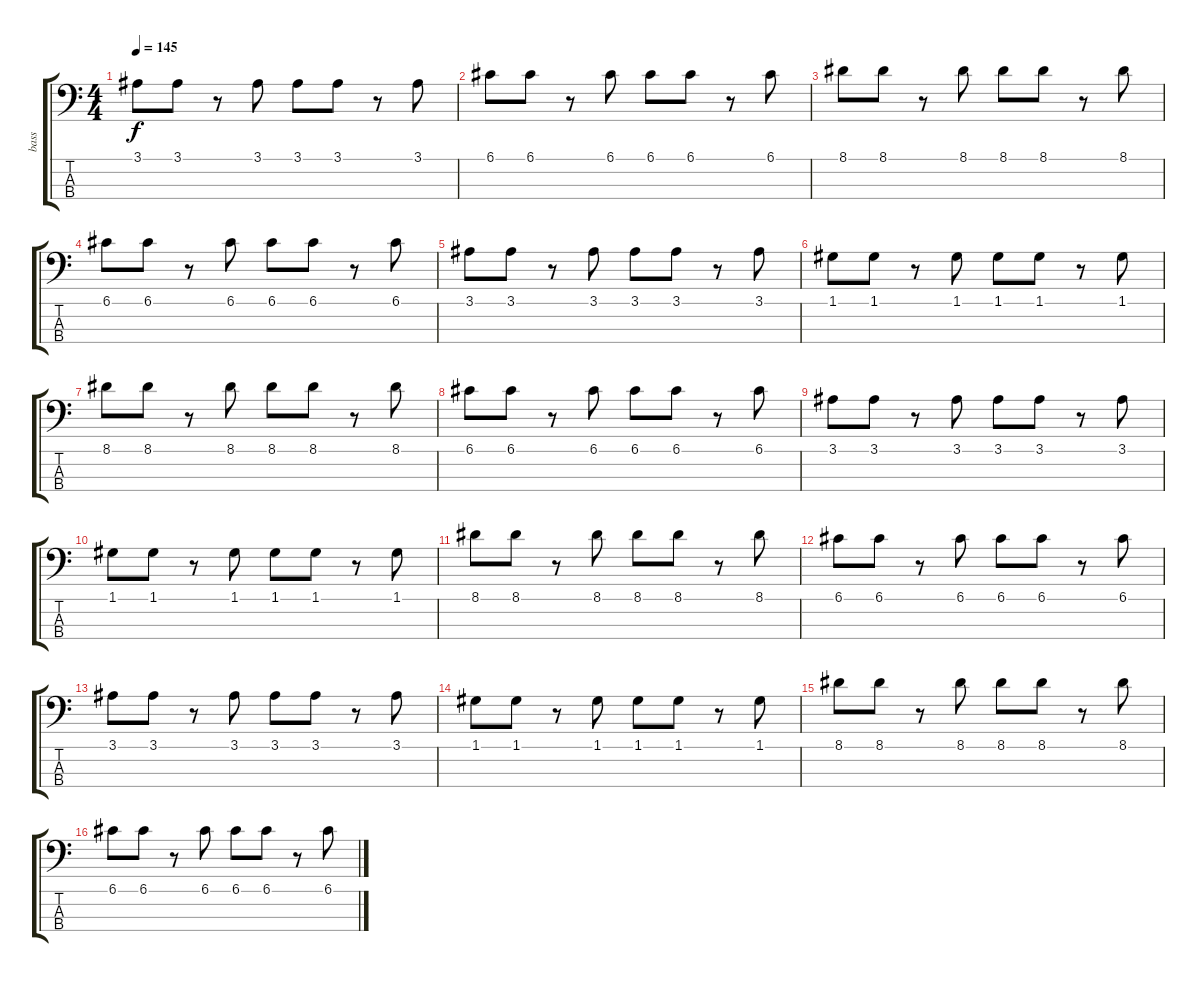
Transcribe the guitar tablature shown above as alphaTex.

\track ("bass" "bass") {instrument electricbassfinger}
\staff {score tabs}
\tuning (G2 D2 A1 E1) {hide}
\ts (4 4)
\tempo 145
\clef f4
\ks c
3.1.8{dy f} 3.1.8 r.8 3.1.8 3.1.8 3.1.8 r.8 3.1.8 |
6.1.8 6.1.8 r.8 6.1.8 6.1.8 6.1.8 r.8 6.1.8 |
8.1.8 8.1.8 r.8 8.1.8 8.1.8 8.1.8 r.8 8.1.8 |
6.1.8 6.1.8 r.8 6.1.8 6.1.8 6.1.8 r.8 6.1.8 |
3.1.8 3.1.8 r.8 3.1.8 3.1.8 3.1.8 r.8 3.1.8 |
1.1.8 1.1.8 r.8 1.1.8 1.1.8 1.1.8 r.8 1.1.8 |
8.1.8 8.1.8 r.8 8.1.8 8.1.8 8.1.8 r.8 8.1.8 |
6.1.8 6.1.8 r.8 6.1.8 6.1.8 6.1.8 r.8 6.1.8 |
3.1.8 3.1.8 r.8 3.1.8 3.1.8 3.1.8 r.8 3.1.8 |
1.1.8 1.1.8 r.8 1.1.8 1.1.8 1.1.8 r.8 1.1.8 |
8.1.8 8.1.8 r.8 8.1.8 8.1.8 8.1.8 r.8 8.1.8 |
6.1.8 6.1.8 r.8 6.1.8 6.1.8 6.1.8 r.8 6.1.8 |
3.1.8 3.1.8 r.8 3.1.8 3.1.8 3.1.8 r.8 3.1.8 |
1.1.8 1.1.8 r.8 1.1.8 1.1.8 1.1.8 r.8 1.1.8 |
8.1.8 8.1.8 r.8 8.1.8 8.1.8 8.1.8 r.8 8.1.8 |
6.1.8 6.1.8 r.8 6.1.8 6.1.8 6.1.8 r.8 6.1.8
